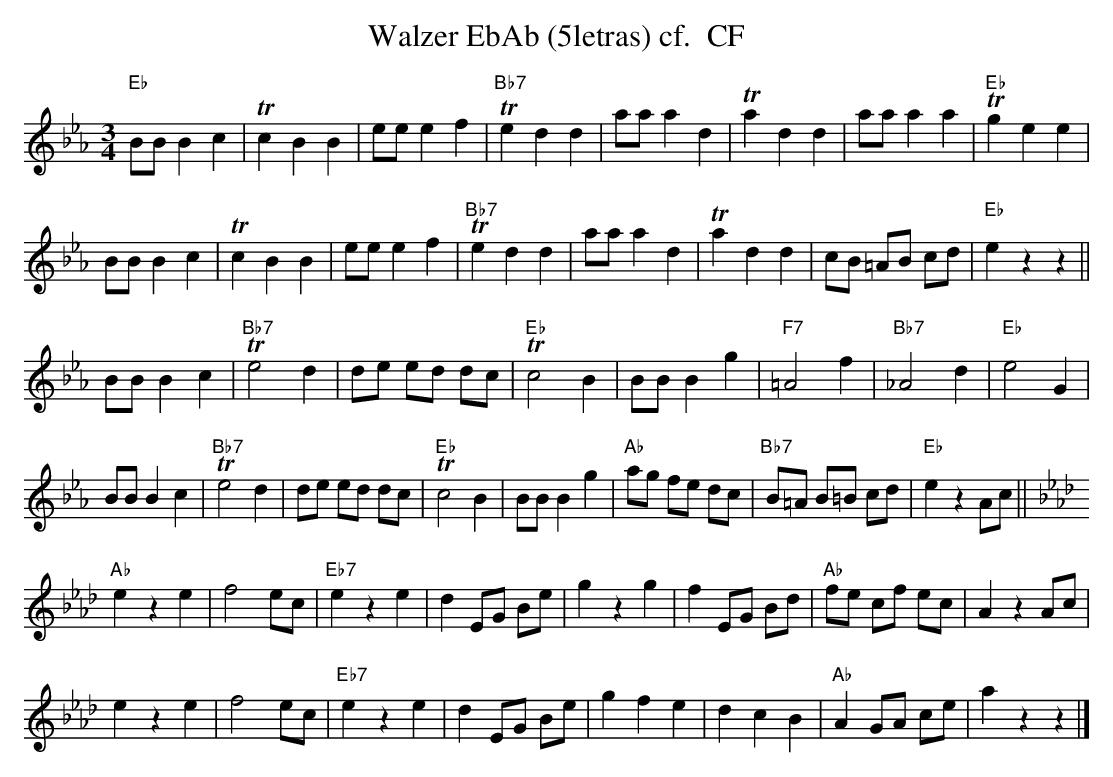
X:1
T:Walzer EbAb (5letras) cf.  CF
M:3/4
L:1/4
K:Ebmaj%%MIDI gchordon
"Eb"B/2B/2 Bc | TcBB | e/2e/2ef | "Bb7"Tedd | a/2a/2ad | Tadd | a/2a/2aa | "Eb"Tgee |
B/2B/2 Bc | TcBB | e/2e/2ef | "Bb7"Tedd | a/2a/2ad | Tadd | c/2B/2 =A/2B/2 c/2d/2 | "Eb"ezz ||
B/2B/2Bc | "Bb7"Te2d | d/2e/2 e/2d/2 d/2c/2 | "Eb"Tc2B | B/2B/2Bg | "F7"=A2f | "Bb7"_A2d| "Eb"e2G |
B/2B/2Bc | "Bb7"Te2d | d/2e/2 e/2d/2 d/2c/2 | "Eb"Tc2B | B/2B/2Bg | "Ab"a/2g/2 f/2e/2 d/2c/2 | "Bb7"B/2=A/2 B/2=B/2 c/2d/2 | "Eb"ezA/2c/2 || [K:Abmaj]
"Ab"eze | f2e/2c/2 | "Eb7"eze | d E/2G/2 B/2e/2 | gzg | f E/2G/2 B/2d/2 | "Ab"f/2e/2 c/2f/2 e/2c/2 | AzA/2c/2 |
eze | f2e/2c/2 | "Eb7"eze | d E/2G/2 B/2e/2 | gfe | dcB | "Ab"A G/2A/2 c/2e/2 | azz |]
